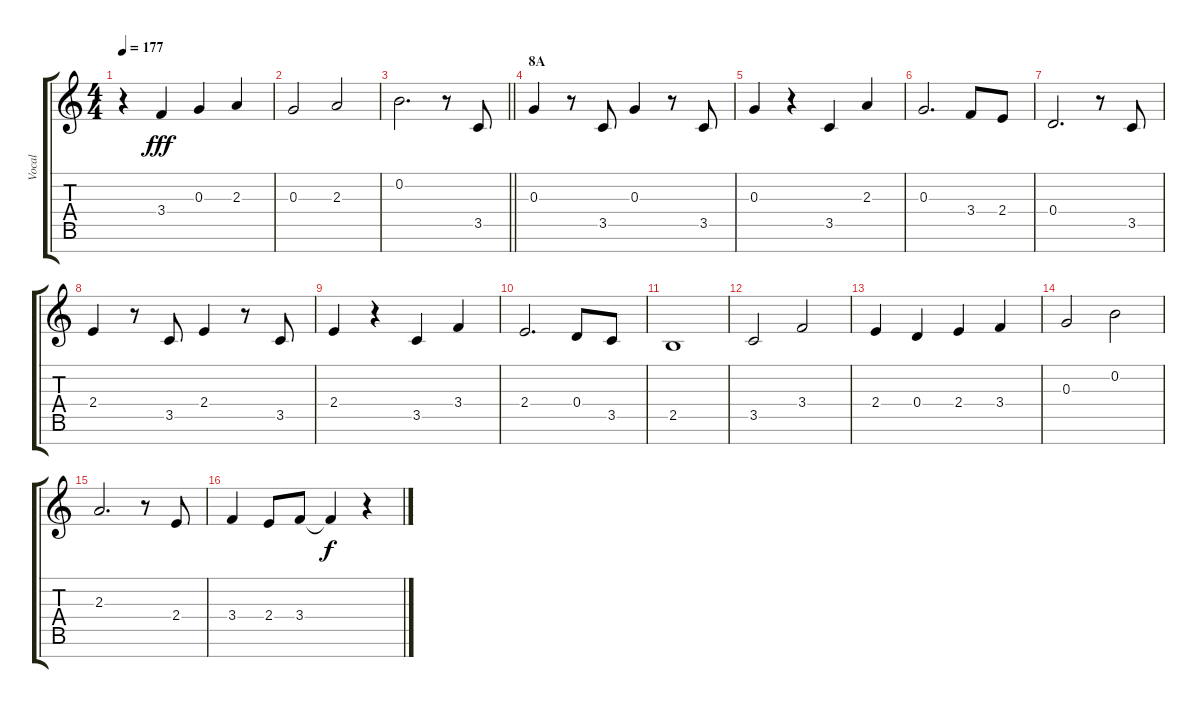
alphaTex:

\track ("Vocal" "Vocal") {instrument voiceoohs}
\staff {score tabs}
\tuning (E5 B4 G4 D4 A3 E3 B2) {hide}
\ts (4 4)
\tempo 177
\clef g2
\ks c
r.4{dy fff} 3.4.4 0.3.4 2.3.4 |
0.3.2 2.3.2 |
\barLineRight lightlight
0.2.2{d} r.8 3.5.8 |
\section ("" "8A")
0.3.4 r.8 3.5.8 0.3.4 r.8 3.5.8 |
0.3.4 r.4 3.5.4 2.3.4 |
0.3.2{d} 3.4.8 2.4.8 |
0.4.2{d} r.8 3.5.8 |
2.4.4 r.8 3.5.8 2.4.4 r.8 3.5.8 |
2.4.4 r.4 3.5.4 3.4.4 |
2.4.2{d} 0.4.8 3.5.8 |
2.5.1 |
3.5.2 3.4.2 |
2.4.4 0.4.4 2.4.4 3.4.4 |
0.3.2 0.2.2 |
2.3.2{d} r.8 2.4.8 |
3.4.4 2.4.8 3.4.8 3.4{t}.4{dy f} r.4
